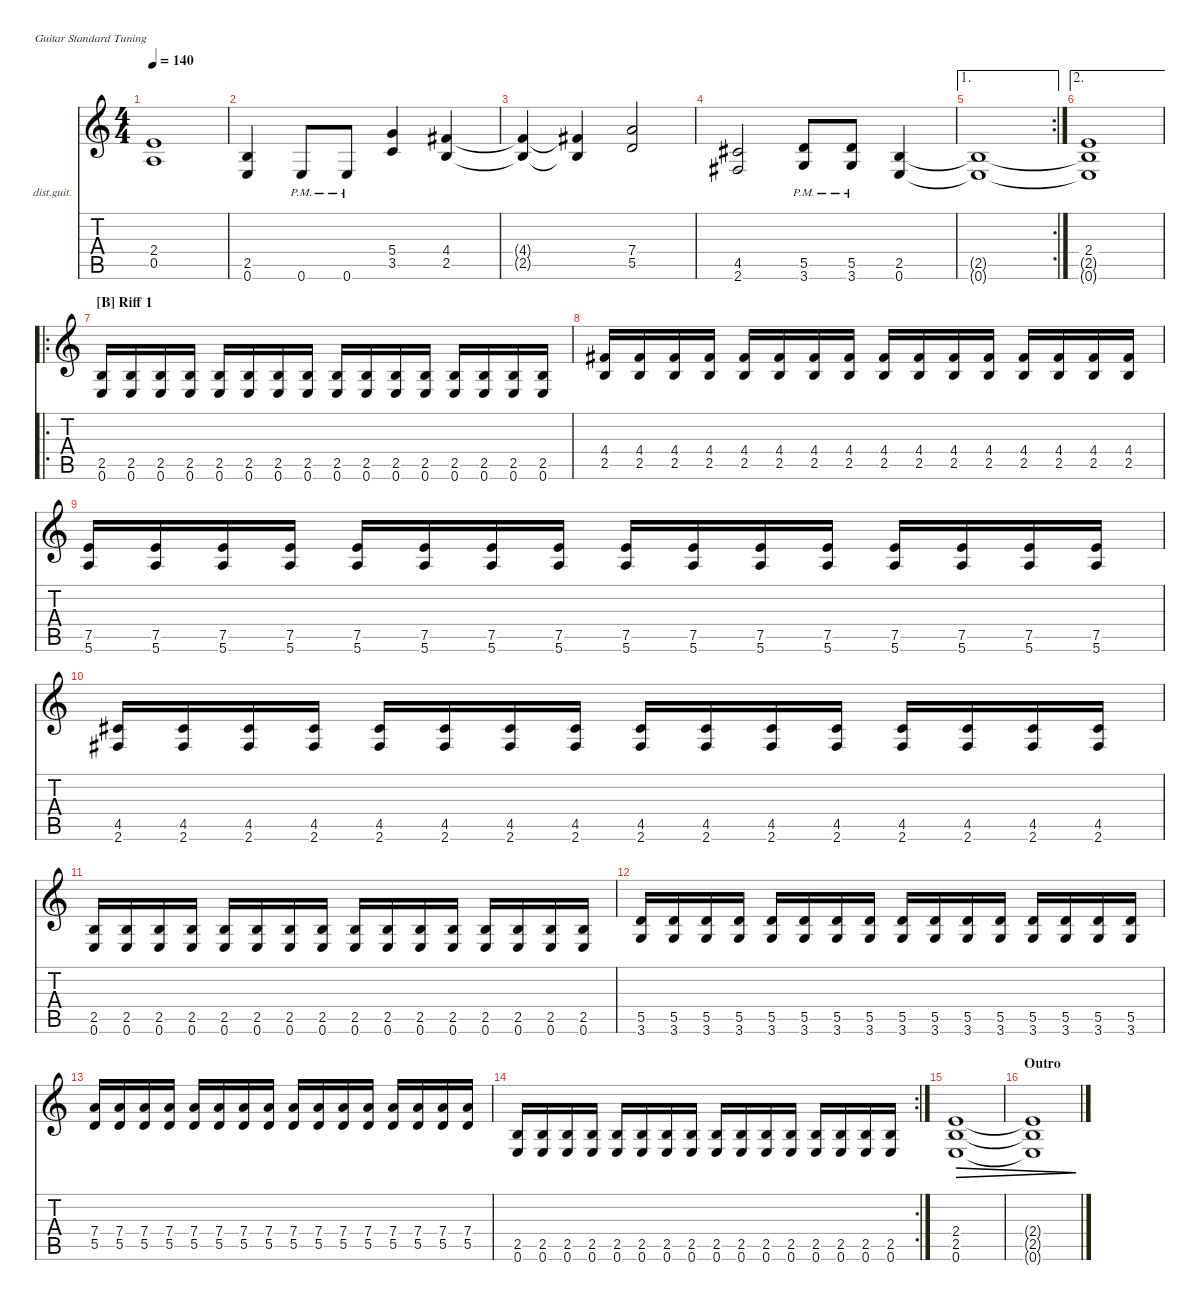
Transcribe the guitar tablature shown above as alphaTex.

\defaultSystemsLayout 4
\hideDynamics
\bracketExtendMode nobrackets
\firstSystemTrackNameOrientation horizontal
\otherSystemsTrackNameOrientation horizontal
\track ("Rythm Guitar" "dist.guit.") {instrument distortionguitar}
\staff {score tabs}
\tuning (E4 B3 G3 D3 A2 E2)
\ts (4 4)
\tempo 140
\clef g2
\ks c
(0.5{t} 2.4{t}).1{dy mf} |
(0.6 2.5).4 0.6{pm}.8 0.6{pm}.8 (3.5 5.4).4 (2.5 4.4{acc #}).4 |
(2.5{t} 4.4{t acc #}).4 (2.5{t} 4.4{t acc #}).4 (5.5 7.4).2 |
(2.6{acc #} 4.5{acc #}).2 (3.6{pm} 5.5{pm}).8 (3.6{pm} 5.5{pm}).8 (0.6 2.5).4 |
\ae 1
\rc 2
(0.6{t} 2.5{t}).1 |
\ae 2
(0.6{t} 2.5{t} 2.4).1 |
\ro
\section ("B" "Riff 1")
(0.6 2.5).16 (0.6 2.5).16 (0.6 2.5).16 (0.6 2.5).16 (0.6 2.5).16 (0.6 2.5).16 (0.6 2.5).16 (0.6 2.5).16 (0.6 2.5).16 (0.6 2.5).16 (0.6 2.5).16 (0.6 2.5).16 (0.6 2.5).16 (0.6 2.5).16 (0.6 2.5).16 (0.6 2.5).16 |
(2.5 4.4{acc #}).16 (2.5 4.4{acc #}).16 (2.5 4.4{acc #}).16 (2.5 4.4{acc #}).16 (2.5 4.4{acc #}).16 (2.5 4.4{acc #}).16 (2.5 4.4{acc #}).16 (2.5 4.4{acc #}).16 (2.5 4.4{acc #}).16 (2.5 4.4{acc #}).16 (2.5 4.4{acc #}).16 (2.5 4.4{acc #}).16 (2.5 4.4{acc #}).16 (2.5 4.4{acc #}).16 (2.5 4.4{acc #}).16 (2.5 4.4{acc #}).16 |
(5.6 7.5).16 (5.6 7.5).16 (5.6 7.5).16 (5.6 7.5).16 (5.6 7.5).16 (5.6 7.5).16 (5.6 7.5).16 (5.6 7.5).16 (5.6 7.5).16 (5.6 7.5).16 (5.6 7.5).16 (5.6 7.5).16 (5.6 7.5).16 (5.6 7.5).16 (5.6 7.5).16 (5.6 7.5).16 |
(2.6{acc #} 4.5{acc #}).16 (4.5{acc #} 2.6{acc #}).16 (4.5{acc #} 2.6{acc #}).16 (4.5{acc #} 2.6{acc #}).16 (4.5{acc #} 2.6{acc #}).16 (4.5{acc #} 2.6{acc #}).16 (4.5{acc #} 2.6{acc #}).16 (4.5{acc #} 2.6{acc #}).16 (2.6{acc #} 4.5{acc #}).16 (4.5{acc #} 2.6{acc #}).16 (4.5{acc #} 2.6{acc #}).16 (4.5{acc #} 2.6{acc #}).16 (4.5{acc #} 2.6{acc #}).16 (4.5{acc #} 2.6{acc #}).16 (4.5{acc #} 2.6{acc #}).16 (4.5{acc #} 2.6{acc #}).16 |
(0.6 2.5).16 (0.6 2.5).16 (0.6 2.5).16 (0.6 2.5).16 (0.6 2.5).16 (0.6 2.5).16 (0.6 2.5).16 (0.6 2.5).16 (0.6 2.5).16 (0.6 2.5).16 (0.6 2.5).16 (0.6 2.5).16 (0.6 2.5).16 (0.6 2.5).16 (0.6 2.5).16 (0.6 2.5).16 |
(3.6 5.5).16 (3.6 5.5).16 (3.6 5.5).16 (3.6 5.5).16 (3.6 5.5).16 (3.6 5.5).16 (3.6 5.5).16 (5.5 3.6).16 (3.6 5.5).16 (3.6 5.5).16 (3.6 5.5).16 (3.6 5.5).16 (3.6 5.5).16 (3.6 5.5).16 (3.6 5.5).16 (5.5 3.6).16 |
(5.5 7.4).16 (5.5 7.4).16 (5.5 7.4).16 (5.5 7.4).16 (5.5 7.4).16 (5.5 7.4).16 (5.5 7.4).16 (5.5 7.4).16 (5.5 7.4).16 (5.5 7.4).16 (5.5 7.4).16 (5.5 7.4).16 (5.5 7.4).16 (5.5 7.4).16 (5.5 7.4).16 (5.5 7.4).16 |
\rc 2
(0.6 2.5).16 (0.6 2.5).16 (0.6 2.5).16 (0.6 2.5).16 (0.6 2.5).16 (0.6 2.5).16 (0.6 2.5).16 (0.6 2.5).16 (0.6 2.5).16 (0.6 2.5).16 (0.6 2.5).16 (0.6 2.5).16 (0.6 2.5).16 (0.6 2.5).16 (0.6 2.5).16 (0.6 2.5).16 |
(0.6 2.5 2.4).1{dec} |
\section ("" "Outro")
(0.6{t} 2.5{t} 2.4{t}).1{dec}
